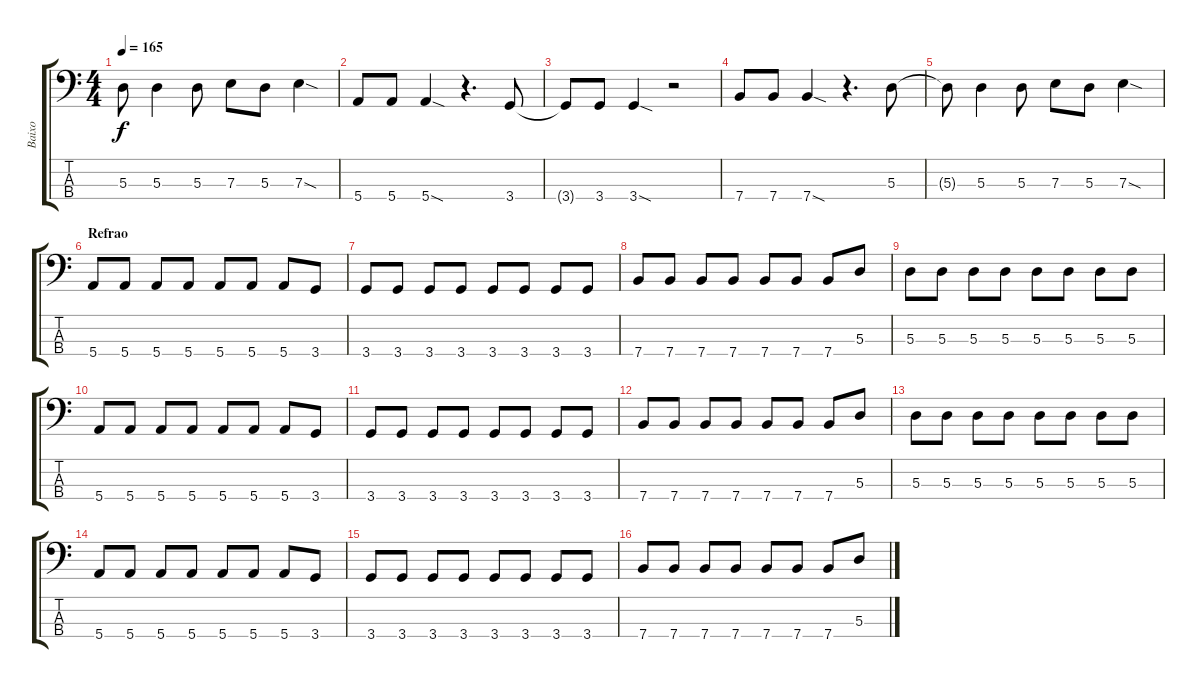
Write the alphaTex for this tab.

\track ("Baixo" "Baixo") {instrument electricbassfinger}
\staff {score tabs}
\tuning (G2 D2 A1 E1) {hide}
\ts (4 4)
\tempo 165
\clef f4
\ks c
5.3{t}.8{dy f} 5.3.4 5.3.8 7.3.8 5.3.8 7.3{sod}.4 |
5.4.8 5.4.8 5.4{sod}.4 r.4{d} 3.4.8 |
3.4{t}.8 3.4.8 3.4{sod}.4 r.2 |
7.4.8 7.4.8 7.4{sod}.4 r.4{d} 5.3.8 |
5.3{t}.8 5.3.4 5.3.8 7.3.8 5.3.8 7.3{sod}.4 |
\section ("" "Refrao")
5.4.8 5.4.8 5.4.8 5.4.8 5.4.8 5.4.8 5.4.8 3.4.8 |
3.4.8 3.4.8 3.4.8 3.4.8 3.4.8 3.4.8 3.4.8 3.4.8 |
7.4.8 7.4.8 7.4.8 7.4.8 7.4.8 7.4.8 7.4.8 5.3.8 |
5.3.8 5.3.8 5.3.8 5.3.8 5.3.8 5.3.8 5.3.8 5.3.8 |
5.4.8 5.4.8 5.4.8 5.4.8 5.4.8 5.4.8 5.4.8 3.4.8 |
3.4.8 3.4.8 3.4.8 3.4.8 3.4.8 3.4.8 3.4.8 3.4.8 |
7.4.8 7.4.8 7.4.8 7.4.8 7.4.8 7.4.8 7.4.8 5.3.8 |
5.3.8 5.3.8 5.3.8 5.3.8 5.3.8 5.3.8 5.3.8 5.3.8 |
5.4.8 5.4.8 5.4.8 5.4.8 5.4.8 5.4.8 5.4.8 3.4.8 |
3.4.8 3.4.8 3.4.8 3.4.8 3.4.8 3.4.8 3.4.8 3.4.8 |
7.4.8 7.4.8 7.4.8 7.4.8 7.4.8 7.4.8 7.4.8 5.3.8
